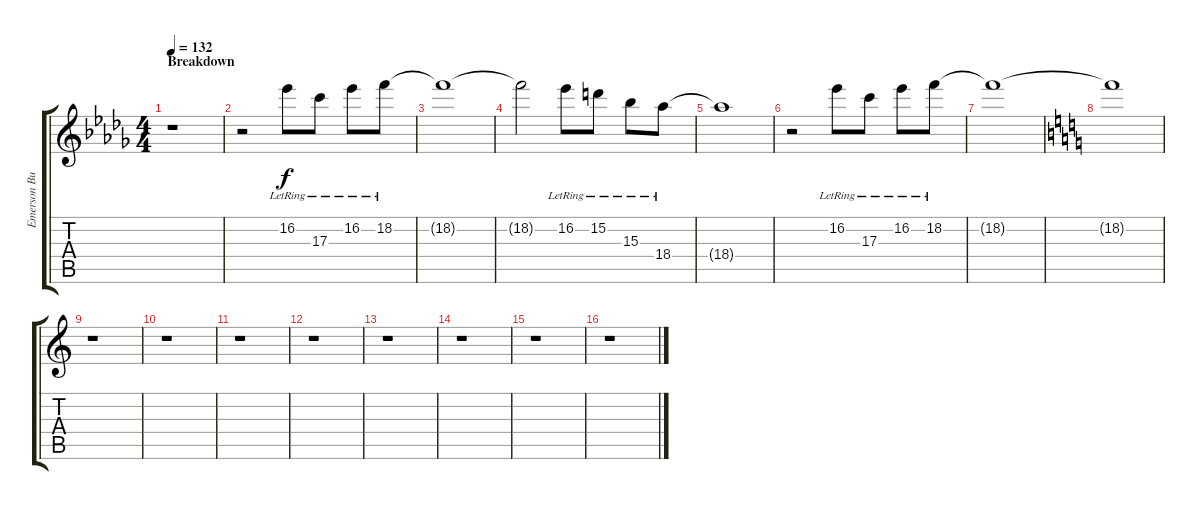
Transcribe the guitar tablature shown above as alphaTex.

\track ("Emerson Burton (Keyboard)" "Emerson Bu") {instrument acousticguitarnylon}
\staff {score tabs}
\tuning (E4 B3 G3 D3 A2 E2) {hide}
\ts (4 4)
\section ("" "Breakdown")
\tempo 132
\clef g2
\ks db
r.1{dy f} |
r.2 16.2{lr}.8 17.3{lr}.8 16.2{lr}.8 18.2{lr}.8 |
18.2{t}.1 |
18.2{t}.2 16.2{lr}.8 15.2{lr}.8 15.3{lr}.8 18.4{lr}.8 |
18.4{t}.1 |
r.2 16.2{lr}.8 17.3{lr}.8 16.2{lr}.8 18.2{lr}.8 |
18.2{t}.1 |
\ks c
18.2{t}.1 |
r.1 |
r.1 |
r.1 |
r.1 |
r.1 |
r.1 |
r.1 |
r.1
